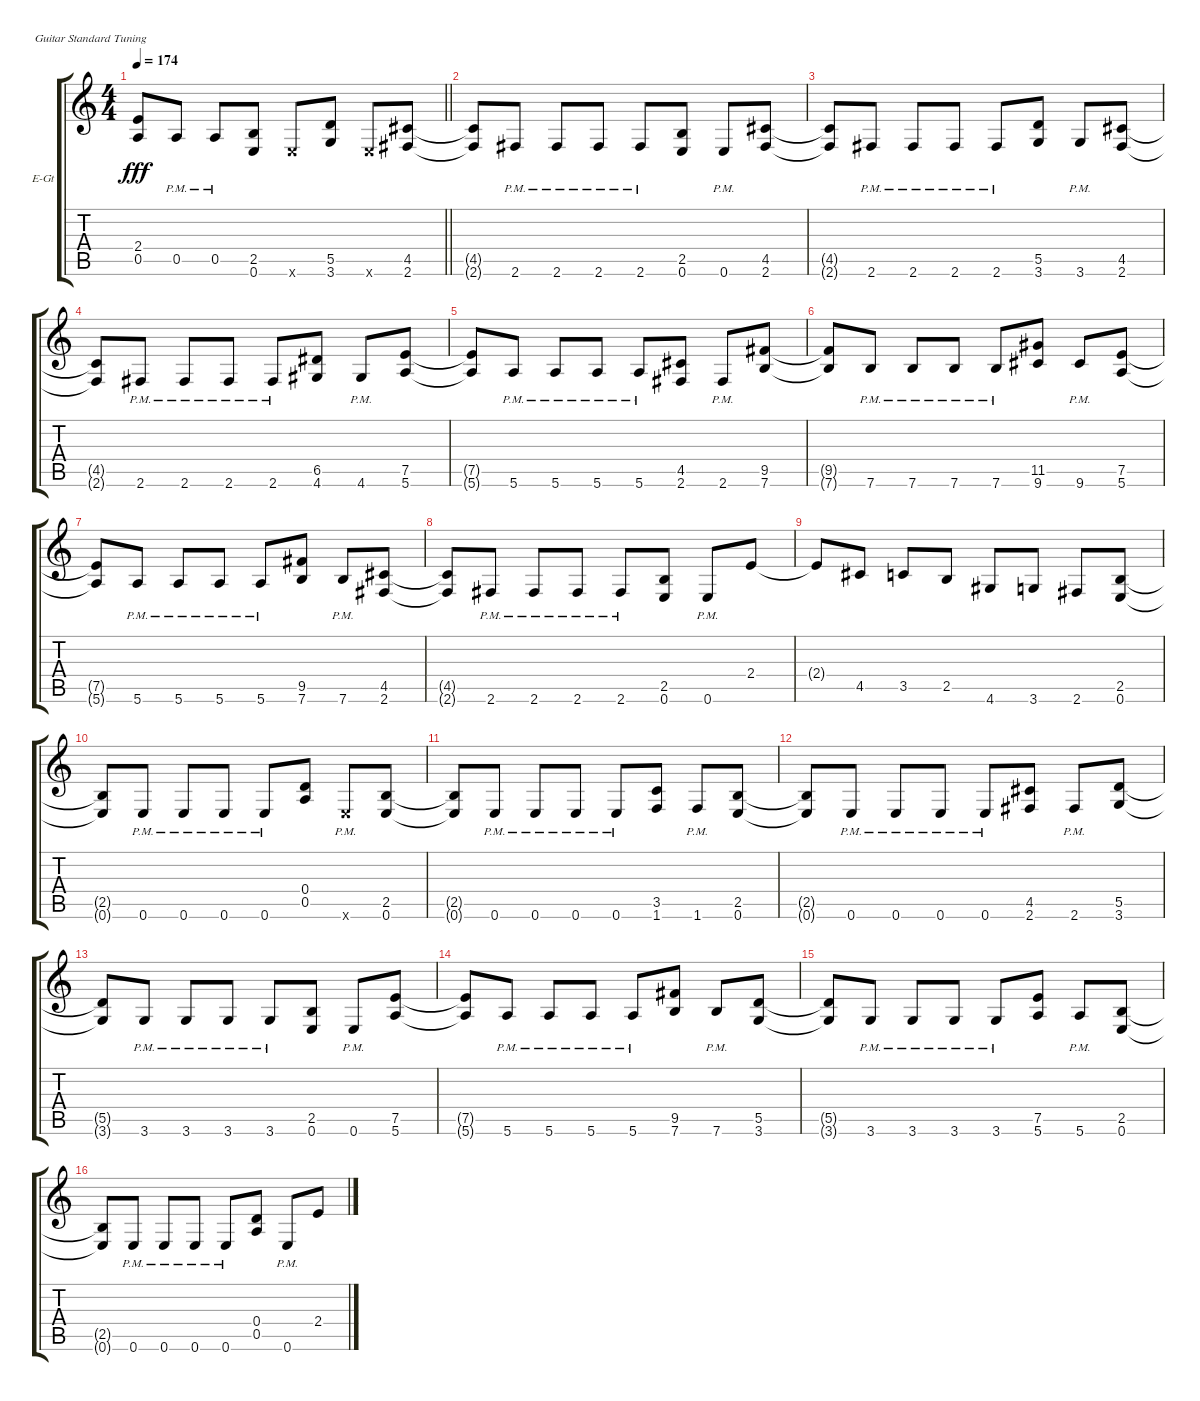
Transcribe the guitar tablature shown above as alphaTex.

\bracketExtendMode groupsimilarinstruments
\firstSystemTrackNameOrientation horizontal
\otherSystemsTrackNameOrientation horizontal
\track ("Track 1" "E-Gt") {instrument distortionguitar}
\staff {score tabs}
\tuning (E4 B3 G3 D3 A2 E2)
\ts (4 4)
\tempo 174
\clef g2
\barLineRight lightlight
\ks c
(2.4{t} 0.5{t}).8{dy fff} 0.5{pm}.8 0.5{pm}.8 (2.5 0.6).8 0.6{x}.8 (5.5 3.6).8 0.6{x}.8 (4.5 2.6).8 |
(4.5{t} 2.6{t}).8 2.6{pm}.8 2.6{pm}.8 2.6{pm}.8 2.6{pm}.8 (2.5 0.6).8 0.6{pm}.8 (4.5 2.6).8 |
(4.5{t} 2.6{t}).8 2.6{pm}.8 2.6{pm}.8 2.6{pm}.8 2.6{pm}.8 (5.5 3.6).8 3.6{pm}.8 (4.5 2.6).8 |
(4.5{t} 2.6{t}).8 2.6{pm}.8 2.6{pm}.8 2.6{pm}.8 2.6{pm}.8 (6.5 4.6).8 4.6{pm}.8 (7.5 5.6).8 |
(7.5{t} 5.6{t}).8 5.6{pm}.8 5.6{pm}.8 5.6{pm}.8 5.6{pm}.8 (4.5 2.6).8 2.6{pm}.8 (9.5 7.6).8 |
(9.5{t} 7.6{t}).8 7.6{pm}.8 7.6{pm}.8 7.6{pm}.8 7.6{pm}.8 (11.5 9.6).8 9.6{pm}.8 (7.5 5.6).8 |
(7.5{t} 5.6{t}).8 5.6{pm}.8 5.6{pm}.8 5.6{pm}.8 5.6{pm}.8 (9.5 7.6).8 7.6{pm}.8 (4.5 2.6).8 |
(4.5{t} 2.6{t}).8 2.6{pm}.8 2.6{pm}.8 2.6{pm}.8 2.6{pm}.8 (2.5 0.6).8 0.6{pm}.8 2.4.8 |
2.4{t}.8 4.5.8 3.5.8 2.5.8 4.6.8 3.6.8 2.6.8 (2.5 0.6).8 |
(2.5{t} 0.6{t}).8 0.6{pm}.8 0.6{pm}.8 0.6{pm}.8 0.6{pm}.8 (0.4 0.5).8 0.6{pm x}.8 (2.5 0.6).8 |
(2.5{t} 0.6{t}).8 0.6{pm}.8 0.6{pm}.8 0.6{pm}.8 0.6{pm}.8 (3.5 1.6).8 1.6{pm}.8 (2.5 0.6).8 |
(2.5{t} 0.6{t}).8 0.6{pm}.8 0.6{pm}.8 0.6{pm}.8 0.6{pm}.8 (4.5 2.6).8 2.6{pm}.8 (5.5 3.6).8 |
(5.5{t} 3.6{t}).8 3.6{pm}.8 3.6{pm}.8 3.6{pm}.8 3.6{pm}.8 (2.5 0.6).8 0.6{pm}.8 (7.5 5.6).8 |
(7.5{t} 5.6{t}).8 5.6{pm}.8 5.6{pm}.8 5.6{pm}.8 5.6{pm}.8 (9.5 7.6).8 7.6{pm}.8 (5.5 3.6).8 |
(5.5{t} 3.6{t}).8 3.6{pm}.8 3.6{pm}.8 3.6{pm}.8 3.6{pm}.8 (7.5 5.6).8 5.6{pm}.8 (2.5 0.6).8 |
(2.5{t} 0.6{t}).8 0.6{pm}.8 0.6{pm}.8 0.6{pm}.8 0.6{pm}.8 (0.4 0.5).8 0.6{pm}.8 2.4.8
